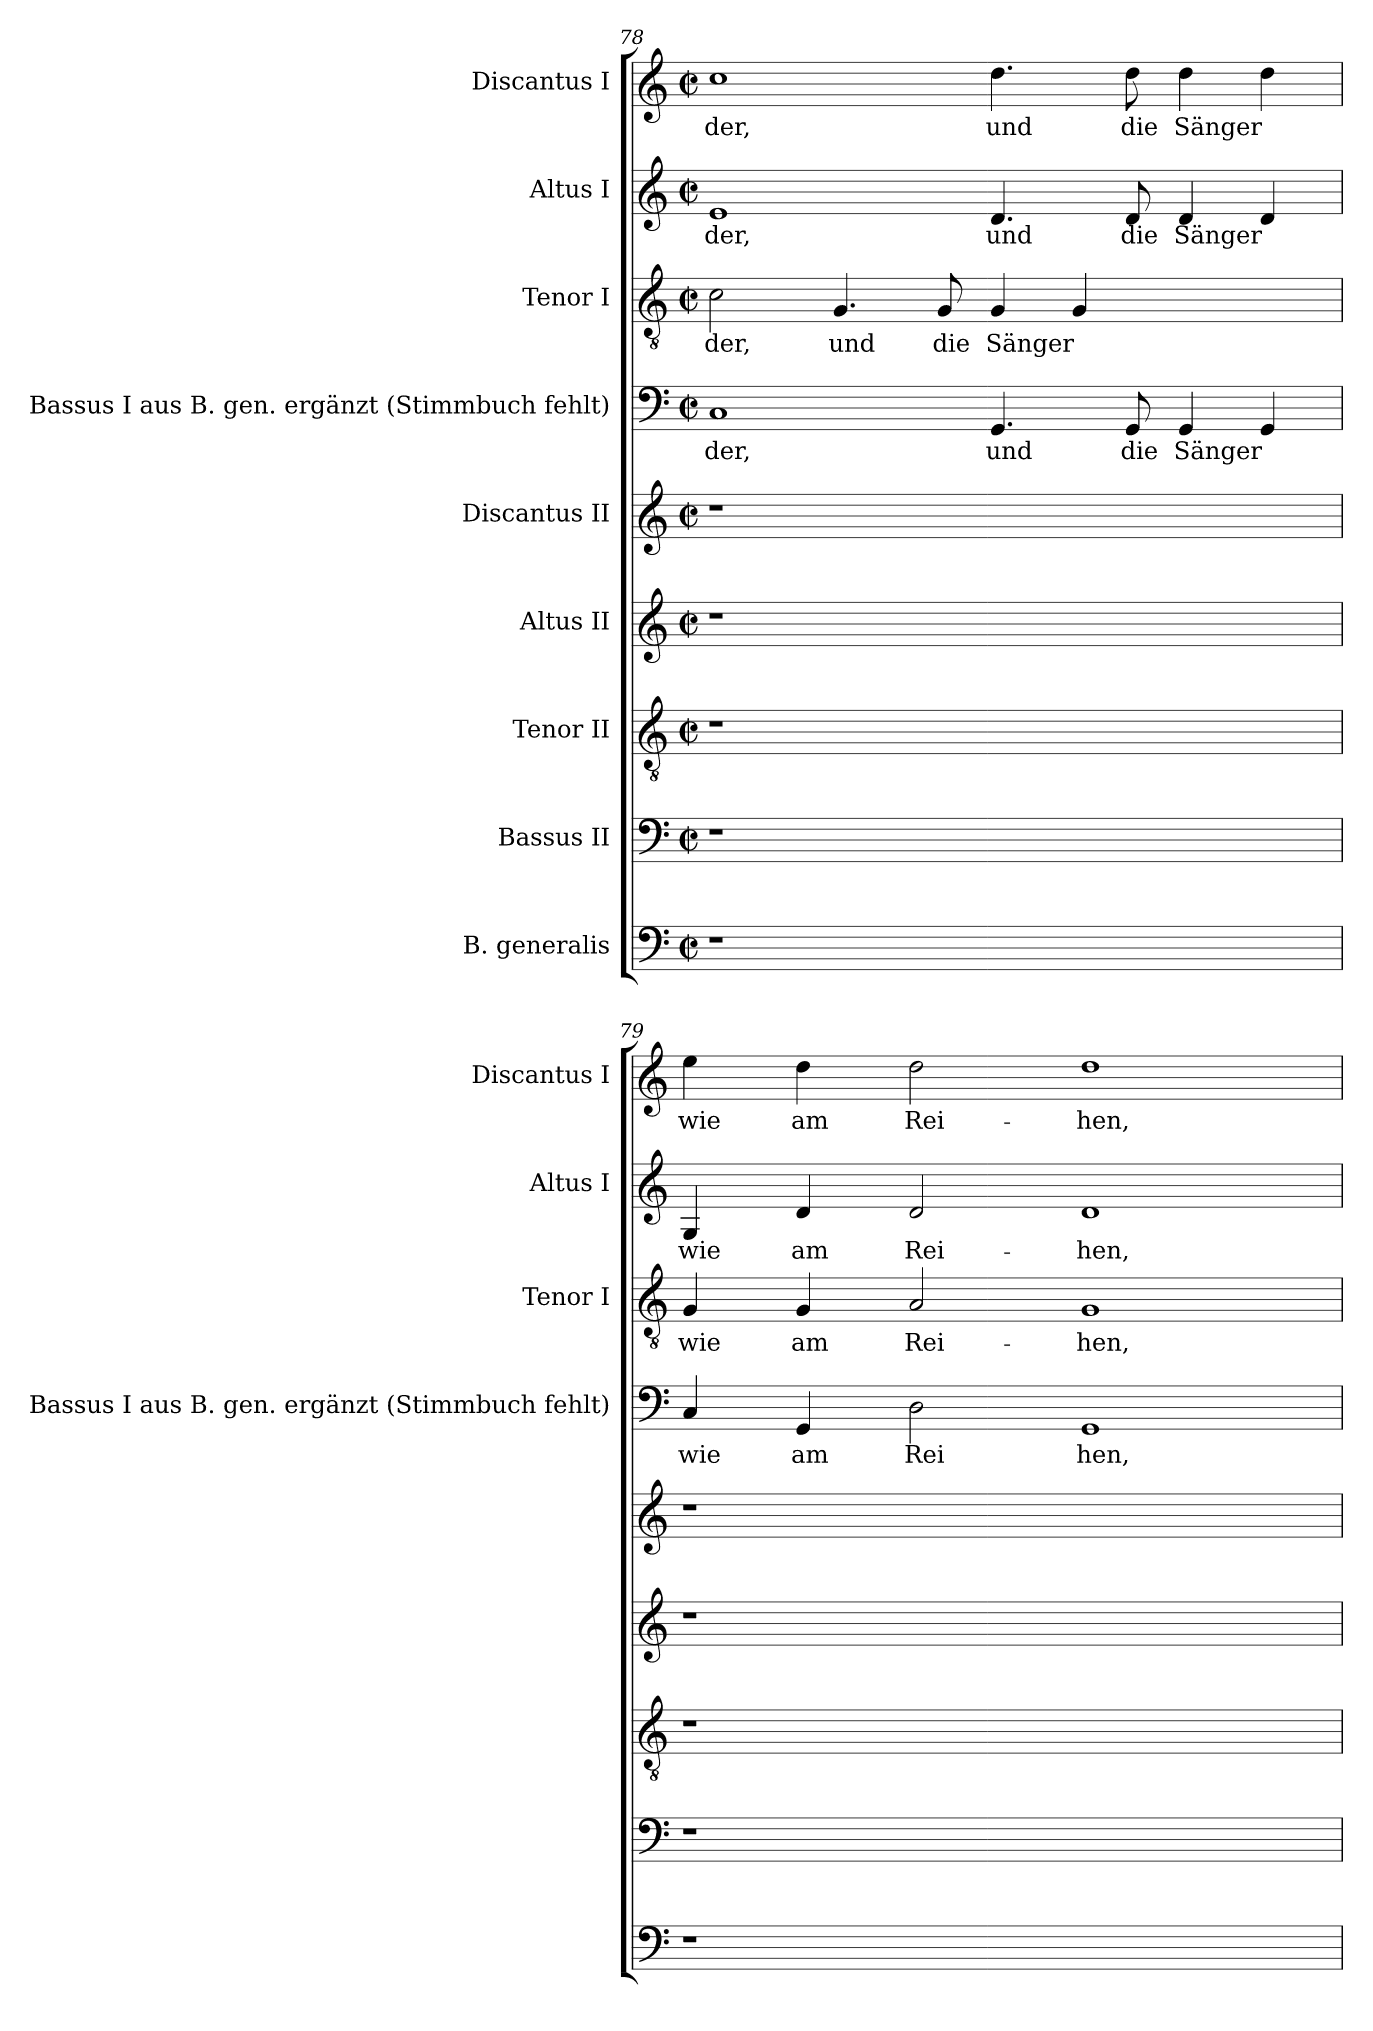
**kern	**kern	**kern	**kern	**kern	**kern	**text	**kern	**text	**kern	**text	**kern	**text
*part9	*part8	*part7	*part6	*part5	*part4	*part4	*part3	*part3	*part2	*part2	*part1	*part1
*staff9	*staff8	*staff7	*staff6	*staff5	*staff4	*staff4	*staff3	*staff3	*staff2	*staff2	*staff1	*staff1
*I"B. generalis	*I"Bassus II	*I"Tenor II	*I"Altus II	*I"Discantus II	*I"Bassus I aus B. gen. ergänzt  (Stimmbuch fehlt)	*	*I"Tenor I	*	*I"Altus I	*	*I"Discantus I	*
*	*	*	*	*	*I'Bassus I aus B. gen. ergänzt  (Stimmbuch fehlt)	*	*I'Tenor I	*	*I'Altus I	*	*I'Discantus I	*
*clefF4	*clefF4	*clefGv2	*clefG2	*clefG2	*clefF4	*	*clefGv2	*	*clefG2	*	*clefG2	*
*M2/2	*M2/2	*M2/2	*M2/2	*M2/2	*M2/2	*	*M2/2	*	*M2/2	*	*M2/2	*
*met(c|)	*met(c|)	*met(c|)	*met(c|)	*met(c|)	*met(c|)	*	*met(c|)	*	*met(c|)	*	*met(c|)	*
=78	=78	=78	=78	=78	=78	=78	=78	=78	=78	=78	=78	=78
!	!	!	!	!	!	!LO:LY:b:cj	!	!LO:LY:b:cj	!	!LO:LY:b:cj	!	!LO:LY:b:cj
1r	1r	1r	1r	1r	1C	-der,	2c\	-der,	1e	-der,	1cc	-der,
!	!	!	!	!	!	!	!	!LO:LY:b:cj	!	!	!	!
.	.	.	.	.	.	.	4.G/	und	.	.	.	.
!	!	!	!	!	!	!	!	!LO:LY:b:cj	!	!	!	!
.	.	.	.	.	.	.	8G/	die	.	.	.	.
!	!	!	!	!	!	!LO:LY:b:cj	!	!LO:LY:b:cj	!	!LO:LY:b:cj	!	!LO:LY:b:cj
1ryy	1ryy	1ryy	1ryy	1ryy	4.GG/	und	4G/	Sänger	4.d/	und	4.dd\	und
.	.	.	.	.	.	.	4G/	.	.	.	.	.
!	!	!	!	!	!	!LO:LY:b:cj	!	!	!	!LO:LY:b:cj	!	!LO:LY:b:cj
.	.	.	.	.	8GG/	die	.	.	8d/	die	8dd\	die
!	!	!	!	!	!	!LO:LY:b:cj	!	!	!	!LO:LY:b:cj	!	!LO:LY:b:cj
.	.	.	.	.	4GG/	Sänger	2ryy	.	4d/	Sänger	4dd\	Sänger
.	.	.	.	.	4GG/	.	.	.	4d/	.	4dd\	.
!!LO:PB:g=z
=79	=79	=79	=79	=79	=79	=79	=79	=79	=79	=79	=79	=79
!	!	!	!	!	!	!LO:LY:b:cj	!	!LO:LY:b:cj	!	!LO:LY:b:cj	!	!LO:LY:b:cj
1r	1r	1r	1r	1r	4C/	wie	4G/	wie	4G/	wie	4ee\	wie
!	!	!	!	!	!	!LO:LY:b:cj	!	!LO:LY:b:cj	!	!LO:LY:b:cj	!	!LO:LY:b:cj
.	.	.	.	.	4GG/	am	4G/	am	4d/	am	4dd\	am
!	!	!	!	!	!	!LO:LY:b:cj	!	!LO:LY:b:cj	!	!LO:LY:b:cj	!	!LO:LY:b:cj
.	.	.	.	.	2D\	Rei	2A/	Rei-	2d/	Rei-	2dd\	Rei-
!	!	!	!	!	!	!LO:LY:b:cj	!	!LO:LY:b:cj	!	!LO:LY:b:cj	!	!LO:LY:b:cj
1ryy	1ryy	1ryy	1ryy	1ryy	1GG	hen,	1G	-hen,	1d	-hen,	1dd	-hen,
=	=	=	=	=	=	=	=	=	=	=	=	=
*-	*-	*-	*-	*-	*-	*-	*-	*-	*-	*-	*-	*-
